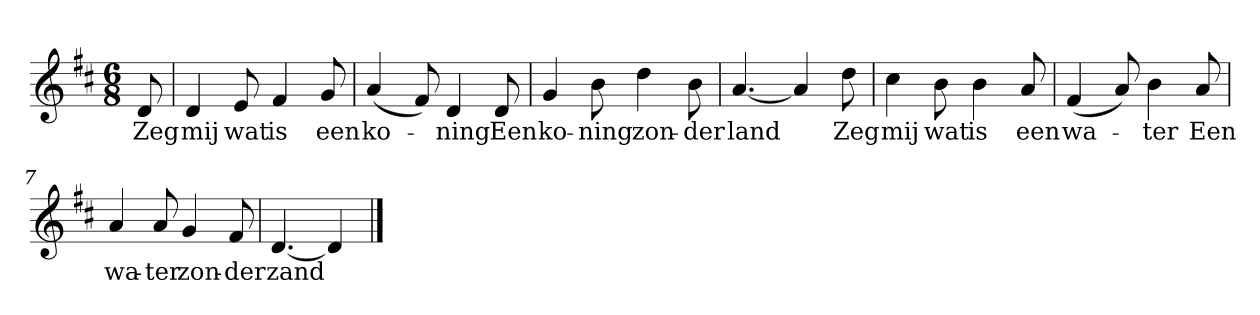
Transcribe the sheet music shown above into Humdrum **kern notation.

**kern	**text
*part1	*part1
*staff1	*staff1
*clefG2	*
*k[f#c#]	*
*D:	*
*M6/8	*
*MM120	*
=	=
8d	Zeg
=1	=1
4d	mij
8e	wat
4f#	is
8g	een
=2	=2
(4a	ko-
8f#)	.
4d	-ning
8d	Een
=3	=3
4g	ko-
8b	-ning
4dd	zon-
8b	-der
=4	=4
[4.a	land
4a]	.
8dd	Zeg
=5	=5
4cc#	mij
8b	wat
4b	is
8a	een
=6	=6
(4f#	wa-
8a)	.
4b	-ter
8a	Een
=7	=7
4a	wa-
8a	-ter
4g	zon-
8f#	-der
=8	=8
[4.d	zand
4d]	.
==	==
*-	*-
